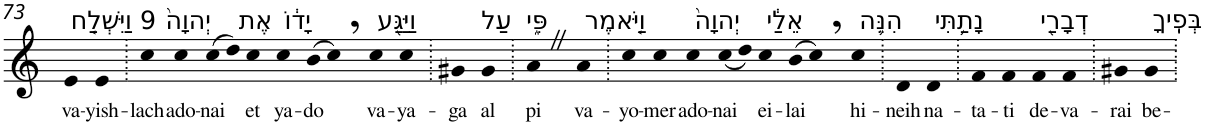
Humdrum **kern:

**kern	**text
*part1	*part1
*staff1	*staff1
*I"Piano	*
*I'Pno	*
!!LO:PB:g=z
*clefG2	*
*k[]	*
=73	=73
!LO:TX:a:t=9 וַיִּשְׁלַ֤ח	!
!	!LO:LY:b
4e	va-
!	!LO:LY:b
4e	-yish-
=74.	=74.
!	!LO:LY:b
4cc	-lach
!LO:TX:a:t=יְהוָה֙	!
!	!LO:LY:b
4cc	ado-
!	!LO:LY:b
(>8cc	-nai
8dd)	.
!LO:TX:a:t=אֶת	!
!	!LO:LY:b
4cc	et
!LO:TX:a:t=יָד֔וֹ	!
!	!LO:LY:b
4cc	ya-
!	!LO:LY:b
(>8b	-do
8cc,)	.
!LO:TX:a:t=וַיַּגַּ֖ע	!
!	!LO:LY:b
4cc	va-
!	!LO:LY:b
4cc	-ya-
=75.	=75.
!	!LO:LY:b
4g#X	-ga
!LO:TX:a:t=עַל	!
!	!LO:LY:b
4g#	al
=76.	=76.
!LO:TX:a:t=פִּ֑י	!
!	!LO:LY:b
4aZ	pi
!LO:TX:a:t=וַיֹּ֤אמֶר	!
!	!LO:LY:b
4a	va-
=77.	=77.
!	!LO:LY:b
4cc	-yo-
!	!LO:LY:b
4cc	-mer
!LO:TX:a:t=יְהוָה֙	!
!	!LO:LY:b
4cc	ado-
!	!LO:LY:b
(<8cc	-nai
8dd)	.
!LO:TX:a:t=אֵלַ֔י	!
!	!LO:LY:b
4cc	ei-
!	!LO:LY:b
(>8b	-lai
8cc,)	.
!LO:TX:a:t=הִנֵּ֛ה	!
!	!LO:LY:b
4cc	hi-
=78.	=78.
!	!LO:LY:b
4d	-neih
!LO:TX:a:t=נָתַ֥תִּי	!
!	!LO:LY:b
4d	na-
=79.	=79.
!	!LO:LY:b
4f	-ta-
!	!LO:LY:b
4f	-ti
!LO:TX:a:t=דְבָרַ֖י	!
!	!LO:LY:b
4f	de-
!	!LO:LY:b
4f	-va-
=80.	=80.
!	!LO:LY:b
4g#X	-rai
!LO:TX:a:t=בְּפִֽיךָ	!
!	!LO:LY:b
4g#	be-
=.	=.
*-	*-
